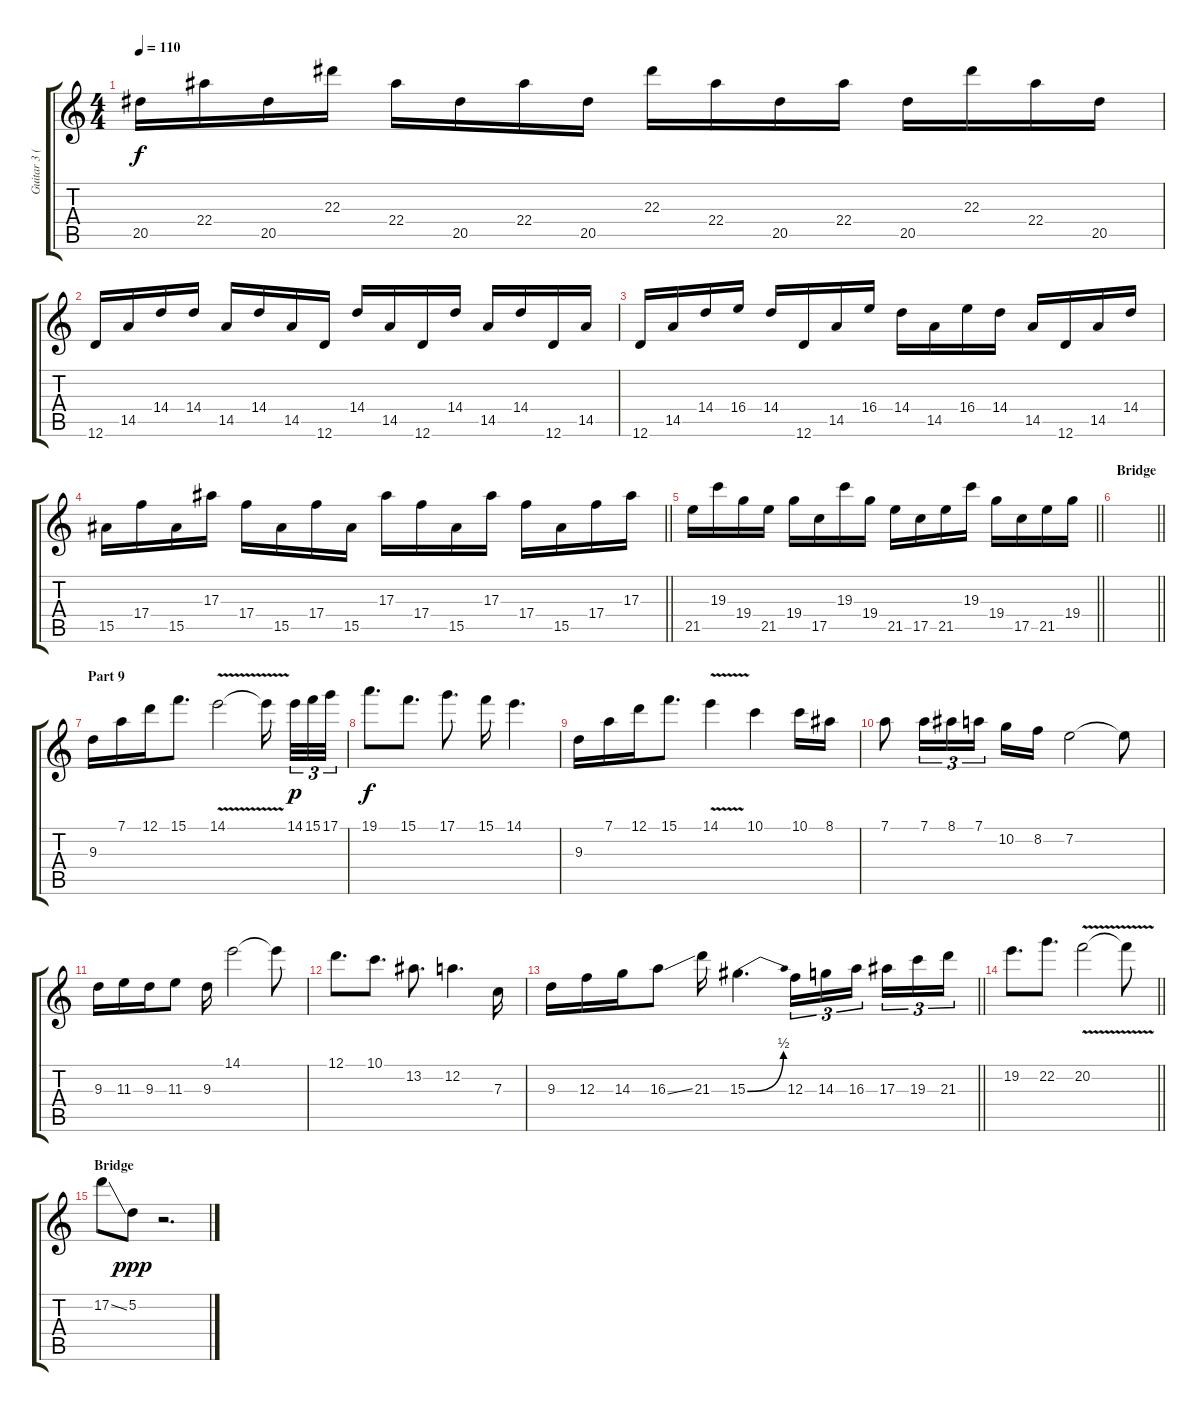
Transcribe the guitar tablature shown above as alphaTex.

\track ("Guitar 3 (Lead 1)" "Guitar 3 (") {instrument overdrivenguitar}
\staff {score tabs}
\tuning (D4 A3 F3 C3 G2 D2) {hide}
\ts (4 4)
\tempo 110
\clef g2
\ks c
20.5.16{dy f} 22.4.16 20.5.16 22.3.16 22.4.16 20.5.16 22.4.16 20.5.16 22.3.16 22.4.16 20.5.16 22.4.16 20.5.16 22.3.16 22.4.16 20.5.16 |
12.6.16 14.5.16 14.4.16 14.4.16 14.5.16 14.4.16 14.5.16 12.6.16 14.4.16 14.5.16 12.6.16 14.4.16 14.5.16 14.4.16 12.6.16 14.5.16 |
12.6.16 14.5.16 14.4.16 16.4.16 14.4.16 12.6.16 14.5.16 16.4.16 14.4.16 14.5.16 16.4.16 14.4.16 14.5.16 12.6.16 14.5.16 14.4.16 |
\barLineRight lightlight
15.5.16 17.4.16 15.5.16 17.3.16 17.4.16 15.5.16 17.4.16 15.5.16 17.3.16 17.4.16 15.5.16 17.3.16 17.4.16 15.5.16 17.4.16 17.3.16 |
\barLineRight lightlight
21.5.16 19.3.16 19.4.16 21.5.16 19.4.16 17.5.16 19.3.16 19.4.16 21.5.16 17.5.16 21.5.16 19.3.16 19.4.16 17.5.16 21.5.16 19.4.16 |
\section ("" "Bridge")
\barLineRight lightlight
|
\section ("" "Part 9")
9.3.16 7.1.16 12.1.16 15.1.8{d} 14.1{v}.2 14.1{t}.16{beam splitsecondary} 14.1.32{tu (3 2) dy p} 15.1.32{tu (3 2)} 17.1.32{tu (3 2)} |
19.1.8{d dy f} 15.1.8{d} 17.1.8{d} 15.1.16 14.1.4{d} |
9.3.16 7.1.16 12.1.16 15.1.8{d} 14.1{v}.4 10.1.4 10.1.16 8.1.16 |
7.1.8 7.1.16{tu (3 2)} 8.1.16{tu (3 2)} 7.1.16{tu (3 2)} 10.2.16 8.2.16 7.2.2 7.2{t}.8 |
9.3.16 11.3.16 9.3.16 11.3.8 9.3.16 14.1.2 14.1{t}.8 |
12.1.8{d} 10.1.8{d} 13.2.8{d} 12.2.4{d} 7.3.16 |
\barLineRight lightlight
9.3.16 12.3.16 14.3.16 16.3{ss}.8 21.3.16 15.3{be (bend 0 0 60 2)}.4{d} 12.3.16{tu (3 2)} 14.3.16{tu (3 2)} 16.3.16{tu (3 2) beam splitsecondary} 17.3.16{tu (3 2)} 19.3.16{tu (3 2)} 21.3.16{tu (3 2)} |
\barLineRight lightlight
19.2.8{d} 22.2.8{d} 20.2{v}.2 20.2{t}.8 |
\section ("" "Bridge")
17.2{ss}.8 5.2.8{dy ppp} r.2{d}
